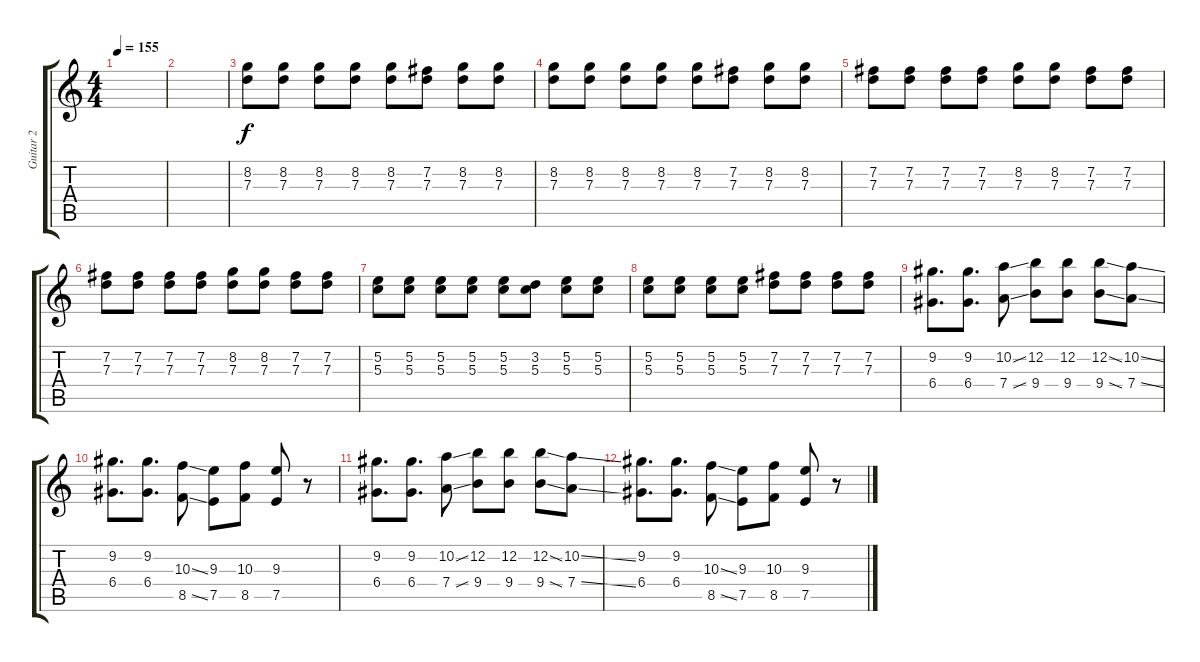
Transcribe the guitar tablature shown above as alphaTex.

\track ("Guitar 2" "Guitar 2") {instrument overdrivenguitar}
\staff {score tabs}
\tuning (E4 B3 G3 D3 A2 E2) {hide}
\ts (4 4)
\tempo 155
\clef g2
\ks c
|
|
(8.2 7.3).8 (8.2 7.3).8 (8.2 7.3).8 (8.2 7.3).8 (8.2 7.3).8 (7.2 7.3).8 (8.2 7.3).8 (8.2 7.3).8 |
(8.2 7.3).8 (8.2 7.3).8 (8.2 7.3).8 (8.2 7.3).8 (8.2 7.3).8 (7.2 7.3).8 (8.2 7.3).8 (8.2 7.3).8 |
(7.2 7.3).8 (7.2 7.3).8 (7.2 7.3).8 (7.2 7.3).8 (8.2 7.3).8 (8.2 7.3).8 (7.2 7.3).8 (7.2 7.3).8 |
(7.2 7.3).8 (7.2 7.3).8 (7.2 7.3).8 (7.2 7.3).8 (8.2 7.3).8 (8.2 7.3).8 (7.2 7.3).8 (7.2 7.3).8 |
(5.2 5.3).8 (5.2 5.3).8 (5.2 5.3).8 (5.2 5.3).8 (5.2 5.3).8 (3.2 5.3).8 (5.2 5.3).8 (5.2 5.3).8 |
(5.2 5.3).8 (5.2 5.3).8 (5.2 5.3).8 (5.2 5.3).8 (7.2 7.3).8 (7.2 7.3).8 (7.2 7.3).8 (7.2 7.3).8 |
(9.2 6.4).8{d} (9.2 6.4).8{d} (10.2{ss} 7.4{ss}).8 (12.2 9.4).8 (12.2 9.4).8 (12.2{ss} 9.4{ss}).8 (10.2{ss} 7.4{ss}).8 |
(9.2 6.4).8{d} (9.2 6.4).8{d} (10.3{ss} 8.5{ss}).8 (9.3 7.5).8 (10.3 8.5).8 (9.3 7.5).8 r.8 |
(9.2 6.4).8{d} (9.2 6.4).8{d} (10.2{ss} 7.4{ss}).8 (12.2 9.4).8 (12.2 9.4).8 (12.2{ss} 9.4{ss}).8 (10.2{ss} 7.4{ss}).8 |
(9.2 6.4).8{d} (9.2 6.4).8{d} (10.3{ss} 8.5{ss}).8 (9.3 7.5).8 (10.3 8.5).8 (9.3 7.5).8 r.8
